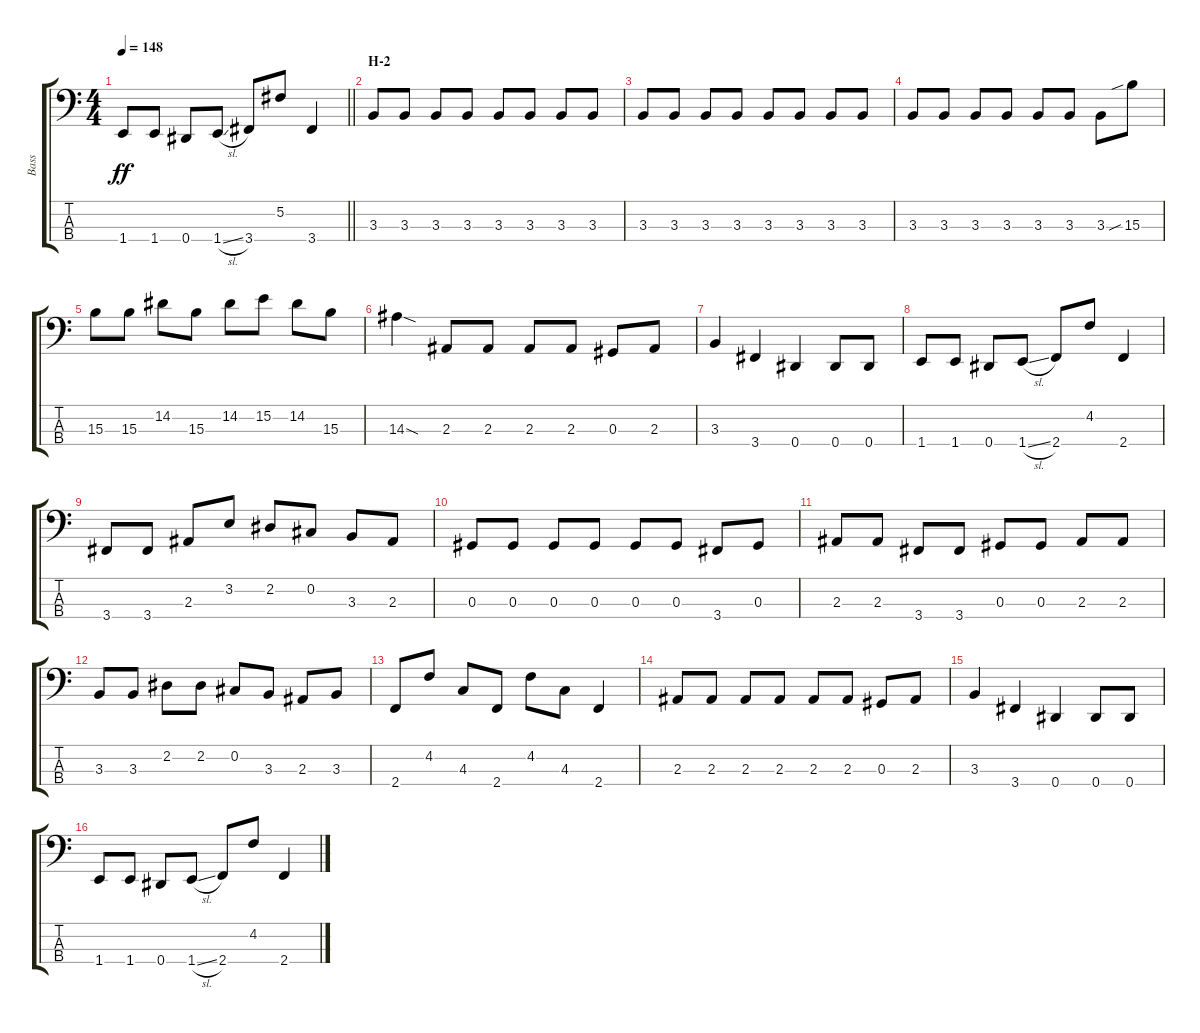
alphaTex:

\track ("Bass" "Bass") {instrument electricbassfinger}
\staff {score tabs}
\tuning (Gb2 Db2 Ab1 Eb1) {hide}
\ts (4 4)
\tempo 148
\clef f4
\barLineRight lightlight
\ks c
1.4.8{dy ff} 1.4.8 0.4.8 1.4{sl}.8 3.4.8 5.2.8 3.4.4 |
\section ("" "H-2")
3.3.8 3.3.8 3.3.8 3.3.8 3.3.8 3.3.8 3.3.8 3.3.8 |
3.3.8 3.3.8 3.3.8 3.3.8 3.3.8 3.3.8 3.3.8 3.3.8 |
3.3.8 3.3.8 3.3.8 3.3.8 3.3.8 3.3.8 3.3.8 15.3{sib}.8 |
15.3.8 15.3.8 14.2.8 15.3.8 14.2.8 15.2.8 14.2.8 15.3.8 |
14.3{sod}.4 2.3.8 2.3.8 2.3.8 2.3.8 0.3.8 2.3.8 |
3.3.4 3.4.4 0.4.4 0.4.8 0.4.8 |
1.4.8 1.4.8 0.4.8 1.4{sl}.8 2.4.8 4.2.8 2.4.4 |
3.4.8 3.4.8 2.3.8 3.2.8 2.2.8 0.2.8 3.3.8 2.3.8 |
0.3.8 0.3.8 0.3.8 0.3.8 0.3.8 0.3.8 3.4.8 0.3.8 |
2.3.8 2.3.8 3.4.8 3.4.8 0.3.8 0.3.8 2.3.8 2.3.8 |
3.3.8 3.3.8 2.2.8 2.2.8 0.2.8 3.3.8 2.3.8 3.3.8 |
2.4.8 4.2.8 4.3.8 2.4.8 4.2.8 4.3.8 2.4.4 |
2.3.8 2.3.8 2.3.8 2.3.8 2.3.8 2.3.8 0.3.8 2.3.8 |
3.3.4 3.4.4 0.4.4 0.4.8 0.4.8 |
1.4.8 1.4.8 0.4.8 1.4{sl}.8 2.4.8 4.2.8 2.4.4
